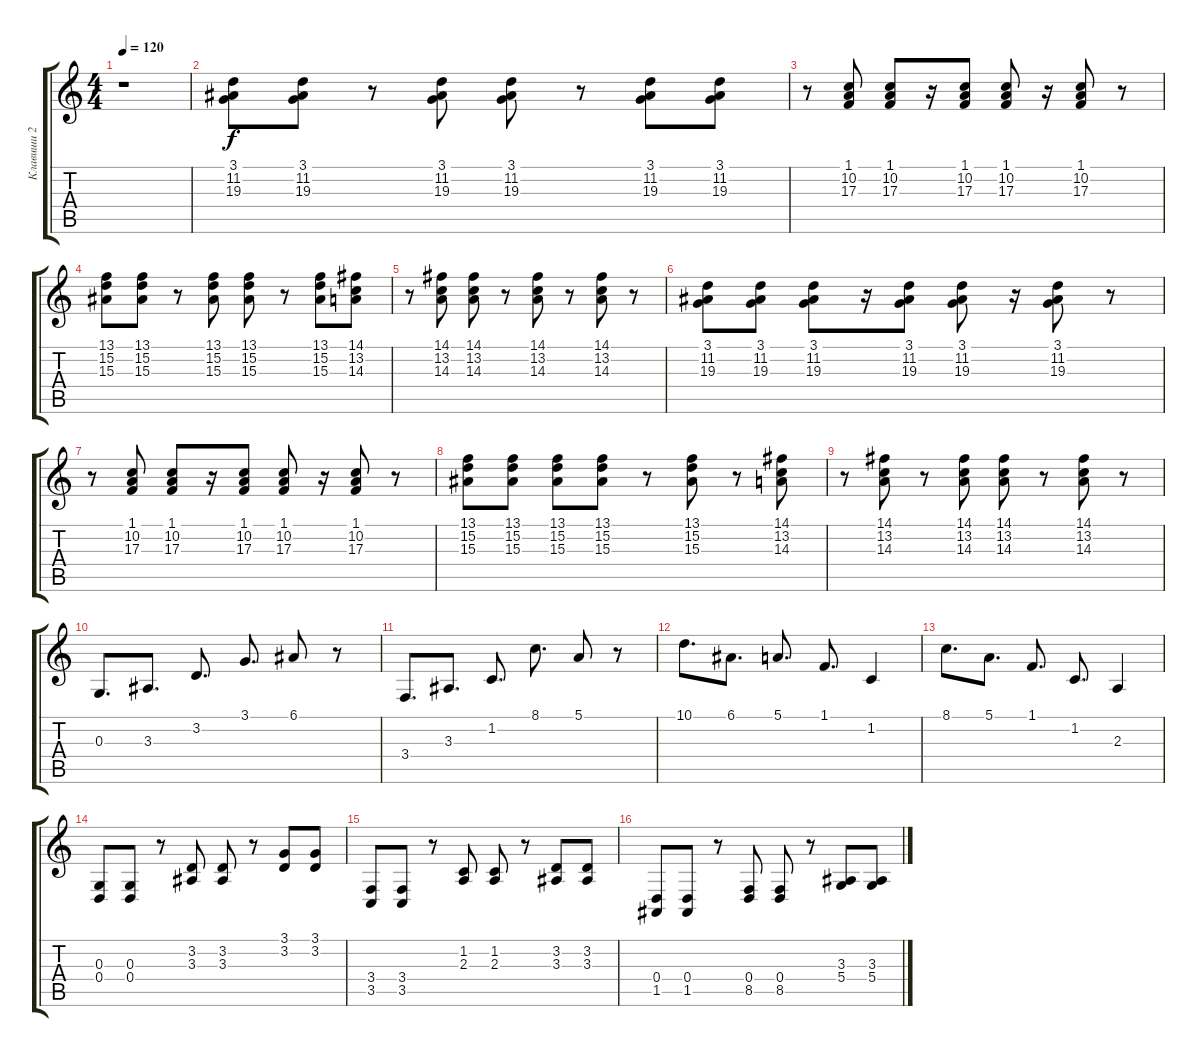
\track ("Клавиши 2" "Клавиши 2") {instrument acousticgrandpiano}
\staff {score tabs}
\tuning (E4 B3 G3 D3 A2 E2) {hide}
\ts (4 4)
\tempo 120
\clef g2
\ks c
r.1{dy mp} |
(3.1 11.2 19.3).8{dy f} (3.1 11.2 19.3).8 r.8 (3.1 11.2 19.3).8 (3.1 11.2 19.3).8 r.8 (3.1 11.2 19.3).8 (3.1 11.2 19.3).8 |
r.8 (1.1 10.2 17.3).8 (1.1 10.2 17.3).8 r.16 (1.1 10.2 17.3).8 (1.1 10.2 17.3).8 r.16 (1.1 10.2 17.3).8 r.8 |
(13.1 15.2 15.3).8 (13.1 15.2 15.3).8 r.8 (13.1 15.2 15.3).8 (13.1 15.2 15.3).8 r.8 (13.1 15.2 15.3).8 (14.1 13.2 14.3).8 |
r.8 (14.1 13.2 14.3).8 (14.1 13.2 14.3).8 r.8 (14.1 13.2 14.3).8 r.8 (14.1 13.2 14.3).8 r.8 |
(3.1 11.2 19.3).8 (3.1 11.2 19.3).8 (3.1 11.2 19.3).8 r.16 (3.1 11.2 19.3).8 (3.1 11.2 19.3).8 r.16 (3.1 11.2 19.3).8 r.8 |
r.8 (1.1 10.2 17.3).8 (1.1 10.2 17.3).8 r.16 (1.1 10.2 17.3).8 (1.1 10.2 17.3).8 r.16 (1.1 10.2 17.3).8 r.8 |
(13.1 15.2 15.3).8 (13.1 15.2 15.3).8 (13.1 15.2 15.3).8 (13.1 15.2 15.3).8 r.8 (13.1 15.2 15.3).8 r.8 (14.1 13.2 14.3).8 |
r.8 (14.1 13.2 14.3).8 r.8 (14.1 13.2 14.3).8 (14.1 13.2 14.3).8 r.8 (14.1 13.2 14.3).8 r.8 |
0.3.8{d} 3.3.8{d} 3.2.8{d} 3.1.8{d} 6.1.8 r.8 |
3.4.8{d} 3.3.8{d} 1.2.8{d} 8.1.8{d} 5.1.8 r.8 |
10.1.8{d} 6.1.8{d} 5.1.8{d} 1.1.8{d} 1.2.4 |
8.1.8{d} 5.1.8{d} 1.1.8{d} 1.2.8{d} 2.3.4 |
(0.3 0.4).8 (0.3 0.4).8 r.8 (3.2 3.3).8 (3.2 3.3).8 r.8 (3.1 3.2).8 (3.1 3.2).8 |
(3.4 3.5).8 (3.4 3.5).8 r.8 (1.2 2.3).8 (1.2 2.3).8 r.8 (3.2 3.3).8 (3.2 3.3).8 |
(0.4 1.5).8 (0.4 1.5).8 r.8 (0.4 8.5).8 (0.4 8.5).8 r.8 (3.3 5.4).8 (3.3 5.4).8
